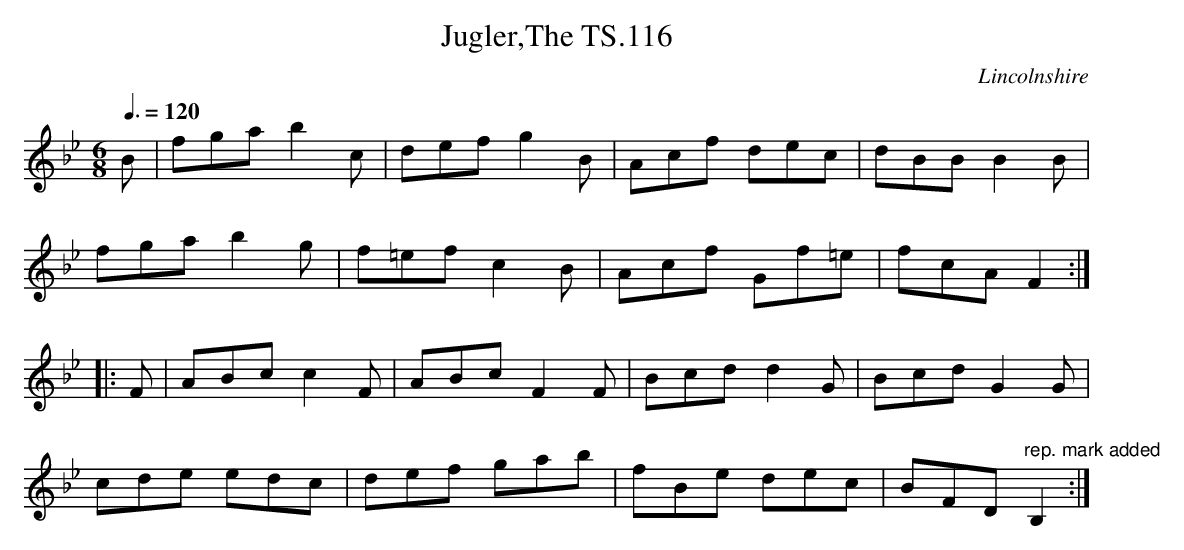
X:1
T:Jugler,The TS.116
L:1/8
M:6/8
O:Lincolnshire
Q:3/8=120
K:Bb
B|fgab2c|defg2B|Acf dec|dBBB2B|!
fga b2g|f=ef c2B|Acf Gf=e|fcAF2:|!
|:F|ABcc2F|ABcF2F|Bcdd2G|BcdG2G|!
cde edc|def gab|fBe dec|BFD"rep. mark added"B,2:|]
